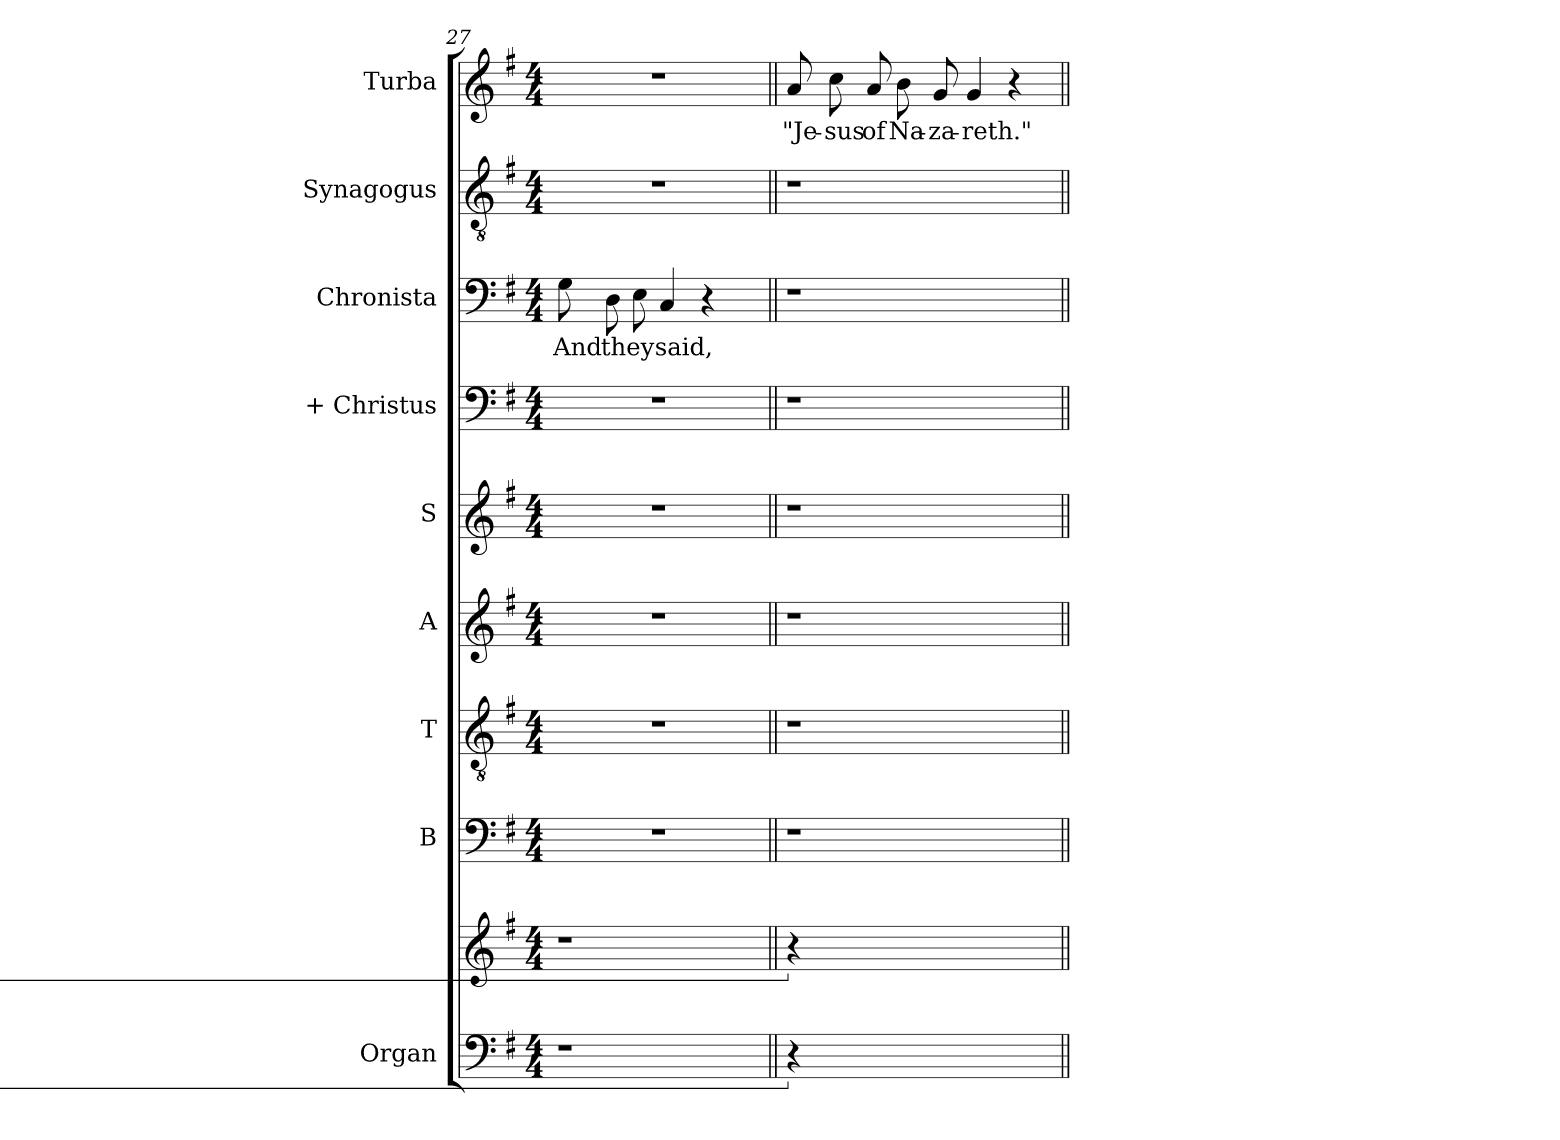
**kern	**kern	**kern	**kern	**kern	**kern	**kern	**kern	**text	**kern	**kern	**text
*part9	*part9	*part8	*part7	*part6	*part5	*part4	*part3	*part3	*part2	*part1	*part1
*staff10	*staff9	*staff8	*staff7	*staff6	*staff5	*staff4	*staff3	*staff3	*staff2	*staff1	*staff1
*I"Organ	*	*I"B	*I"T	*I"A	*I"S	*I"+ Christus	*I"Chronista	*	*I"Synagogus	*I"Turba	*
*I'Org.	*	*I'B.	*I'T.	*I'A.	*I'S.	*I'+ Christus	*I'C	*	*I'Synagogus	*I'Turba	*
!!LO:LB:g=z
*clefF4	*clefG2	*clefF4	*clefGv2	*clefG2	*clefG2	*clefF4	*clefF4	*	*clefGv2	*clefG2	*
*	*	*	*ITrd7c12	*	*	*	*	*	*ITrd7c12	*	*
*k[f#]	*k[f#]	*k[f#]	*k[f#]	*k[f#]	*k[f#]	*k[f#]	*k[f#]	*	*k[f#]	*k[f#]	*
*G:	*G:	*G:	*G:	*G:	*G:	*G:	*G:	*	*G:	*G:	*
*M4/4	*M4/4	*M4/4	*M4/4	*M4/4	*M4/4	*M4/4	*M4/4	*	*M4/4	*M4/4	*
=27	=27	=27	=27	=27	=27	=27	=27	=27	=27	=27	=27
!LO:N:vis=1	!LO:N:vis=1	!LO:N:vis=1	!LO:N:vis=1	!LO:N:vis=1	!LO:N:vis=1	!LO:N:vis=1	!	!	!	!	!
!	!	!	!	!	!	!	!	!LO:LY:b:color=#000000	!LO:N:vis=1	!LO:N:vis=1	!
2..r	2..r	1r	1r	1r	1r	1r	8Gi\	And	1r	1r	.
!	!	!	!	!	!	!	!	!LO:LY:b:color=#000000	!	!	!
.	.	.	.	.	.	.	8Di\	they	.	.	.
.	.	.	.	.	.	.	8Ei\	.	.	.	.
!	!	!	!	!	!	!	!	!LO:LY:b:color=#000000	!	!	!
.	.	.	.	.	.	.	4Ci/	said,	.	.	.
.	.	.	.	.	.	.	4r	.	.	.	.
8ryy	8ryy	.	.	.	.	.	8ryy	.	.	.	.
!!LO:LB:g=z
=28||	=28||	=28||	=28||	=28||	=28||	=28||	=28||	=28||	=28||	=28||	=28||
!LO:N:vis=1	!LO:N:vis=1	!LO:N:vis=1	!LO:N:vis=1	!LO:N:vis=1	!LO:N:vis=1	!LO:N:vis=1	!LO:N:vis=1	!	!LO:N:vis=1	!	!
!	!	!	!	!	!	!	!	!	!	!	!LO:LY:b:color=#000000
8%9r	8%9r	1r	1r	1r	1r	1r	1r	.	1r	8ai/	"Je-
!	!	!	!	!	!	!	!	!	!	!	!LO:LY:b:color=#000000
.	.	.	.	.	.	.	.	.	.	8cci\	-sus
!	!	!	!	!	!	!	!	!	!	!	!LO:LY:b:color=#000000
.	.	.	.	.	.	.	.	.	.	8ai/	of
!	!	!	!	!	!	!	!	!	!	!	!LO:LY:b:color=#000000
.	.	.	.	.	.	.	.	.	.	8bi\	Na-
!	!	!	!	!	!	!	!	!	!	!	!LO:LY:b:color=#000000
.	.	.	.	.	.	.	.	.	.	8gi/	-za-
!	!	!	!	!	!	!	!	!	!	!	!LO:LY:b:color=#000000
.	.	.	.	.	.	.	.	.	.	4gi/	-reth."
.	.	.	.	.	.	.	.	.	.	4r	.
.	.	8ryy	8ryy	8ryy	8ryy	8ryy	8ryy	.	8ryy	.	.
=||	=||	=||	=||	=||	=||	=||	=||	=||	=||	=||	=||
*-	*-	*-	*-	*-	*-	*-	*-	*-	*-	*-	*-
